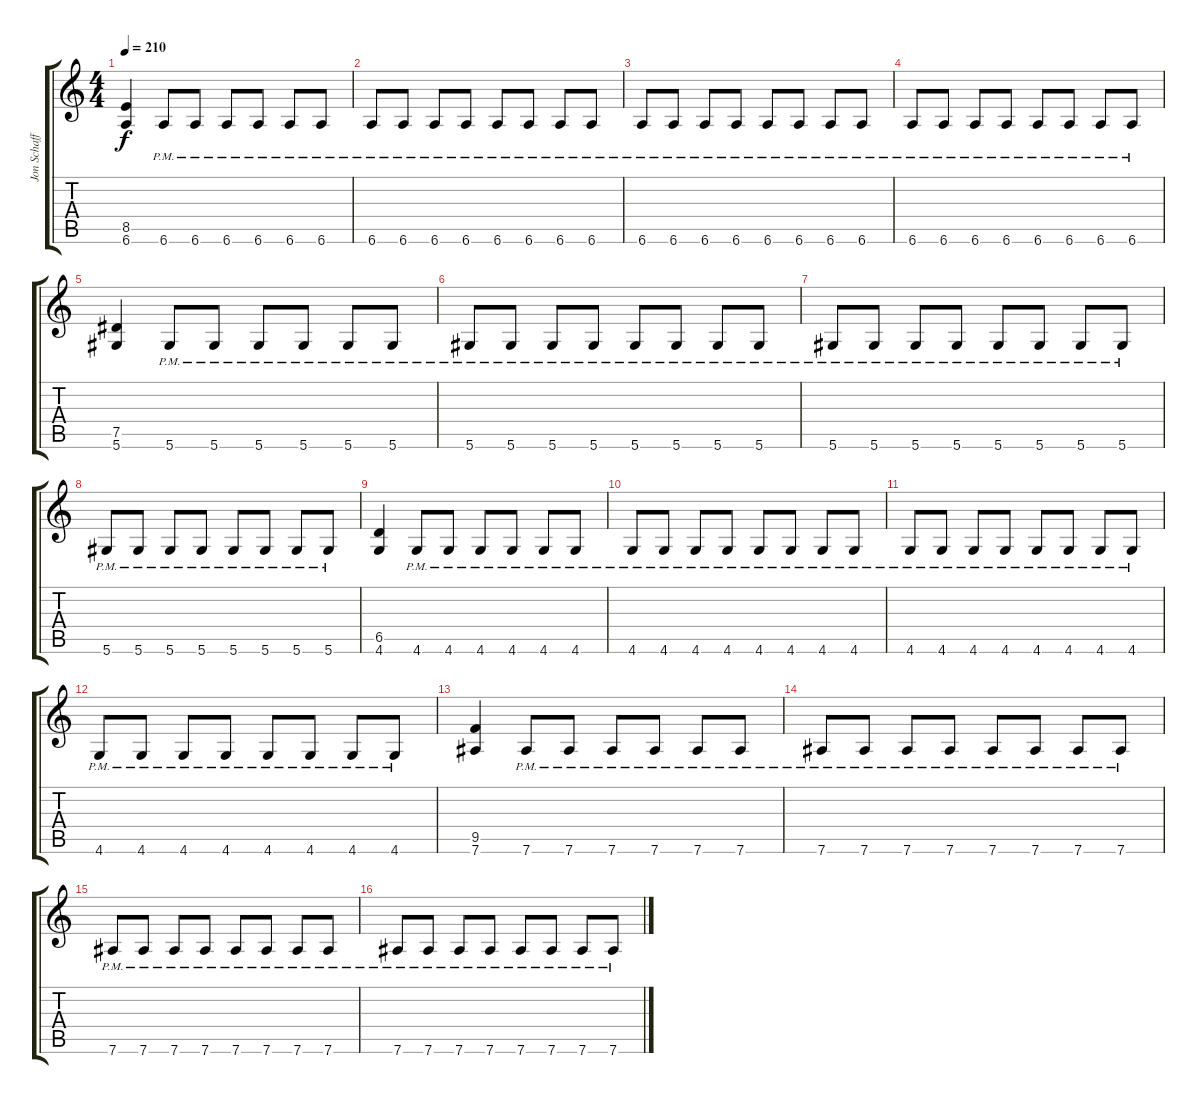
\track ("Jon Schaffer" "Jon Schaff") {instrument distortionguitar}
\staff {score tabs}
\tuning (Eb4 Bb3 Gb3 Db3 Ab2 Eb2) {hide}
\ts (4 4)
\tempo 210
\clef g2
\ks c
(8.5 6.6).4{dy f} 6.6{pm}.8 6.6{pm}.8 6.6{pm}.8 6.6{pm}.8 6.6{pm}.8 6.6{pm}.8 |
6.6{pm}.8 6.6{pm}.8 6.6{pm}.8 6.6{pm}.8 6.6{pm}.8 6.6{pm}.8 6.6{pm}.8 6.6{pm}.8 |
6.6{pm}.8 6.6{pm}.8 6.6{pm}.8 6.6{pm}.8 6.6{pm}.8 6.6{pm}.8 6.6{pm}.8 6.6{pm}.8 |
6.6{pm}.8 6.6{pm}.8 6.6{pm}.8 6.6{pm}.8 6.6{pm}.8 6.6{pm}.8 6.6{pm}.8 6.6{pm}.8 |
(7.5 5.6).4 5.6{pm}.8 5.6{pm}.8 5.6{pm}.8 5.6{pm}.8 5.6{pm}.8 5.6{pm}.8 |
5.6{pm}.8 5.6{pm}.8 5.6{pm}.8 5.6{pm}.8 5.6{pm}.8 5.6{pm}.8 5.6{pm}.8 5.6{pm}.8 |
5.6{pm}.8 5.6{pm}.8 5.6{pm}.8 5.6{pm}.8 5.6{pm}.8 5.6{pm}.8 5.6{pm}.8 5.6{pm}.8 |
5.6{pm}.8 5.6{pm}.8 5.6{pm}.8 5.6{pm}.8 5.6{pm}.8 5.6{pm}.8 5.6{pm}.8 5.6{pm}.8 |
(6.5 4.6).4 4.6{pm}.8 4.6{pm}.8 4.6{pm}.8 4.6{pm}.8 4.6{pm}.8 4.6{pm}.8 |
4.6{pm}.8 4.6{pm}.8 4.6{pm}.8 4.6{pm}.8 4.6{pm}.8 4.6{pm}.8 4.6{pm}.8 4.6{pm}.8 |
4.6{pm}.8 4.6{pm}.8 4.6{pm}.8 4.6{pm}.8 4.6{pm}.8 4.6{pm}.8 4.6{pm}.8 4.6{pm}.8 |
4.6{pm}.8 4.6{pm}.8 4.6{pm}.8 4.6{pm}.8 4.6{pm}.8 4.6{pm}.8 4.6{pm}.8 4.6{pm}.8 |
(9.5 7.6).4 7.6{pm}.8 7.6{pm}.8 7.6{pm}.8 7.6{pm}.8 7.6{pm}.8 7.6{pm}.8 |
7.6{pm}.8 7.6{pm}.8 7.6{pm}.8 7.6{pm}.8 7.6{pm}.8 7.6{pm}.8 7.6{pm}.8 7.6{pm}.8 |
7.6{pm}.8 7.6{pm}.8 7.6{pm}.8 7.6{pm}.8 7.6{pm}.8 7.6{pm}.8 7.6{pm}.8 7.6{pm}.8 |
7.6{pm}.8 7.6{pm}.8 7.6{pm}.8 7.6{pm}.8 7.6{pm}.8 7.6{pm}.8 7.6{pm}.8 7.6{pm}.8
